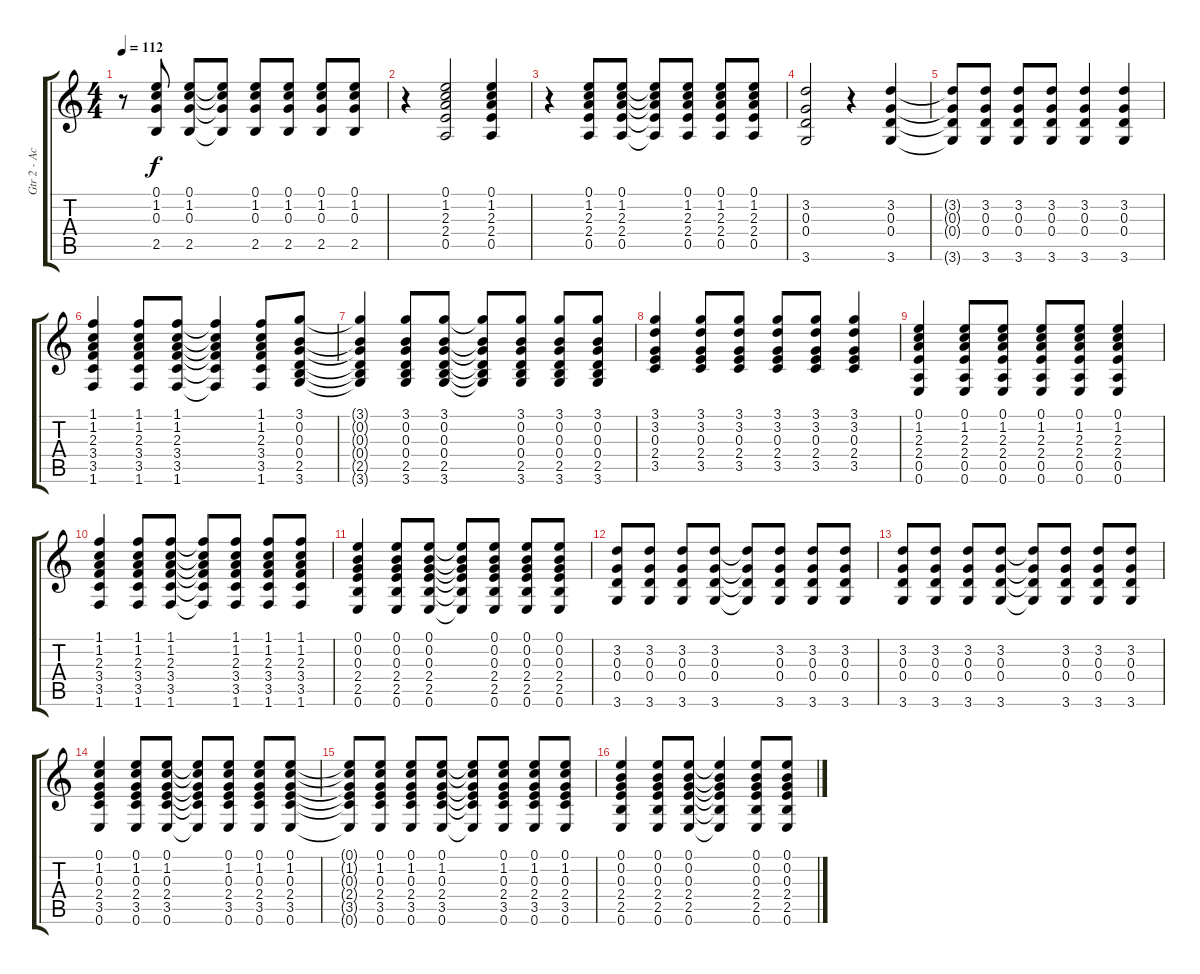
\track ("Gtr 2 - Acoustic" "Gtr 2 - Ac") {instrument acousticguitarsteel}
\staff {score tabs}
\tuning (E4 B3 G3 D3 A2 E2) {hide}
\ts (4 4)
\tempo 112
\clef g2
\ks c
r.8{dy f} (0.1 1.2 0.3 2.5).8 (0.1 1.2 0.3 2.5).8 (0.1{t} 1.2{t} 0.3{t} 2.5{t}).8 (0.1 1.2 0.3 2.5).8 (0.1 1.2 0.3 2.5).8 (0.1 1.2 0.3 2.5).8 (0.1 1.2 0.3 2.5).8 |
r.4 (0.1 1.2 2.3 2.4 0.5).2 (0.1 1.2 2.3 2.4 0.5).4 |
r.4 (0.1 1.2 2.3 2.4 0.5).8 (0.1 1.2 2.3 2.4 0.5).8 (0.1{t} 1.2{t} 2.3{t} 2.4{t} 0.5{t}).8 (0.1 1.2 2.3 2.4 0.5).8 (0.1 1.2 2.3 2.4 0.5).8 (0.1 1.2 2.3 2.4 0.5).8 |
(3.2 0.3 0.4 3.6).2 r.4 (3.2 0.3 0.4 3.6).4 |
(3.2{t} 0.3{t} 0.4{t} 3.6{t}).8 (3.2 0.3 0.4 3.6).8 (3.2 0.3 0.4 3.6).8 (3.2 0.3 0.4 3.6).8 (3.2 0.3 0.4 3.6).4 (3.2 0.3 0.4 3.6).4 |
(1.1 1.2 2.3 3.4 3.5 1.6).4 (1.1 1.2 2.3 3.4 3.5 1.6).8 (1.1 1.2 2.3 3.4 3.5 1.6).8 (1.1{t} 1.2{t} 2.3{t} 3.4{t} 3.5{t} 1.6{t}).4 (1.1 1.2 2.3 3.4 3.5 1.6).8 (3.1 0.2 0.3 0.4 2.5 3.6).8 |
(3.1{t} 0.2{t} 0.3{t} 0.4{t} 2.5{t} 3.6{t}).4 (3.1 0.2 0.3 0.4 2.5 3.6).8 (3.1 0.2 0.3 0.4 2.5 3.6).8 (3.1{t} 0.2{t} 0.3{t} 0.4{t} 2.5{t} 3.6{t}).8 (3.1 0.2 0.3 0.4 2.5 3.6).8 (3.1 0.2 0.3 0.4 2.5 3.6).8 (3.1 0.2 0.3 0.4 2.5 3.6).8 |
(3.1 3.2 0.3 2.4 3.5).4 (3.1 3.2 0.3 2.4 3.5).8 (3.1 3.2 0.3 2.4 3.5).8 (3.1 3.2 0.3 2.4 3.5).8 (3.1 3.2 0.3 2.4 3.5).8 (3.1 3.2 0.3 2.4 3.5).4 |
(0.1 1.2 2.3 2.4 0.5 0.6).4 (0.1 1.2 2.3 2.4 0.5 0.6).8 (0.1 1.2 2.3 2.4 0.5 0.6).8 (0.1 1.2 2.3 2.4 0.5 0.6).8 (0.1 1.2 2.3 2.4 0.5 0.6).8 (0.1 1.2 2.3 2.4 0.5 0.6).4 |
(1.1 1.2 2.3 3.4 3.5 1.6).4 (1.1 1.2 2.3 3.4 3.5 1.6).8 (1.1 1.2 2.3 3.4 3.5 1.6).8 (1.1{t} 1.2{t} 2.3{t} 3.4{t} 3.5{t} 1.6{t}).8 (1.1 1.2 2.3 3.4 3.5 1.6).8 (1.1 1.2 2.3 3.4 3.5 1.6).8 (1.1 1.2 2.3 3.4 3.5 1.6).8 |
(0.1 0.2 0.3 2.4 2.5 0.6).4 (0.1 0.2 0.3 2.4 2.5 0.6).8 (0.1 0.2 0.3 2.4 2.5 0.6).8 (0.1{t} 0.2{t} 0.3{t} 2.4{t} 2.5{t} 0.6{t}).8 (0.1 0.2 0.3 2.4 2.5 0.6).8 (0.1 0.2 0.3 2.4 2.5 0.6).8 (0.1 0.2 0.3 2.4 2.5 0.6).8 |
(3.2 0.3 0.4 3.6).8 (3.2 0.3 0.4 3.6).8 (3.2 0.3 0.4 3.6).8 (3.2 0.3 0.4 3.6).8 (3.2{t} 0.3{t} 0.4{t} 3.6{t}).8 (3.2 0.3 0.4 3.6).8 (3.2 0.3 0.4 3.6).8 (3.2 0.3 0.4 3.6).8 |
(3.2 0.3 0.4 3.6).8 (3.2 0.3 0.4 3.6).8 (3.2 0.3 0.4 3.6).8 (3.2 0.3 0.4 3.6).8 (3.2{t} 0.3{t} 0.4{t} 3.6{t}).8 (3.2 0.3 0.4 3.6).8 (3.2 0.3 0.4 3.6).8 (3.2 0.3 0.4 3.6).8 |
(0.1 1.2 0.3 2.4 3.5 0.6).4 (0.1 1.2 0.3 2.4 3.5 0.6).8 (0.1 1.2 0.3 2.4 3.5 0.6).8 (0.1{t} 1.2{t} 0.3{t} 2.4{t} 3.5{t} 0.6{t}).8 (0.1 1.2 0.3 2.4 3.5 0.6).8 (0.1 1.2 0.3 2.4 3.5 0.6).8 (0.1 1.2 0.3 2.4 3.5 0.6).8 |
(0.1{t} 1.2{t} 0.3{t} 2.4{t} 3.5{t} 0.6{t}).8 (0.1 1.2 0.3 2.4 3.5 0.6).8 (0.1 1.2 0.3 2.4 3.5 0.6).8 (0.1 1.2 0.3 2.4 3.5 0.6).8 (0.1{t} 1.2{t} 0.3{t} 2.4{t} 3.5{t} 0.6{t}).8 (0.1 1.2 0.3 2.4 3.5 0.6).8 (0.1 1.2 0.3 2.4 3.5 0.6).8 (0.1 1.2 0.3 2.4 3.5 0.6).8 |
(0.1 0.2 0.3 2.4 2.5 0.6).4 (0.1 0.2 0.3 2.4 2.5 0.6).8 (0.1 0.2 0.3 2.4 2.5 0.6).8 (0.1{t} 0.2{t} 0.3{t} 2.4{t} 2.5{t} 0.6{t}).4 (0.1 0.2 0.3 2.4 2.5 0.6).8 (0.1 0.2 0.3 2.4 2.5 0.6).8
